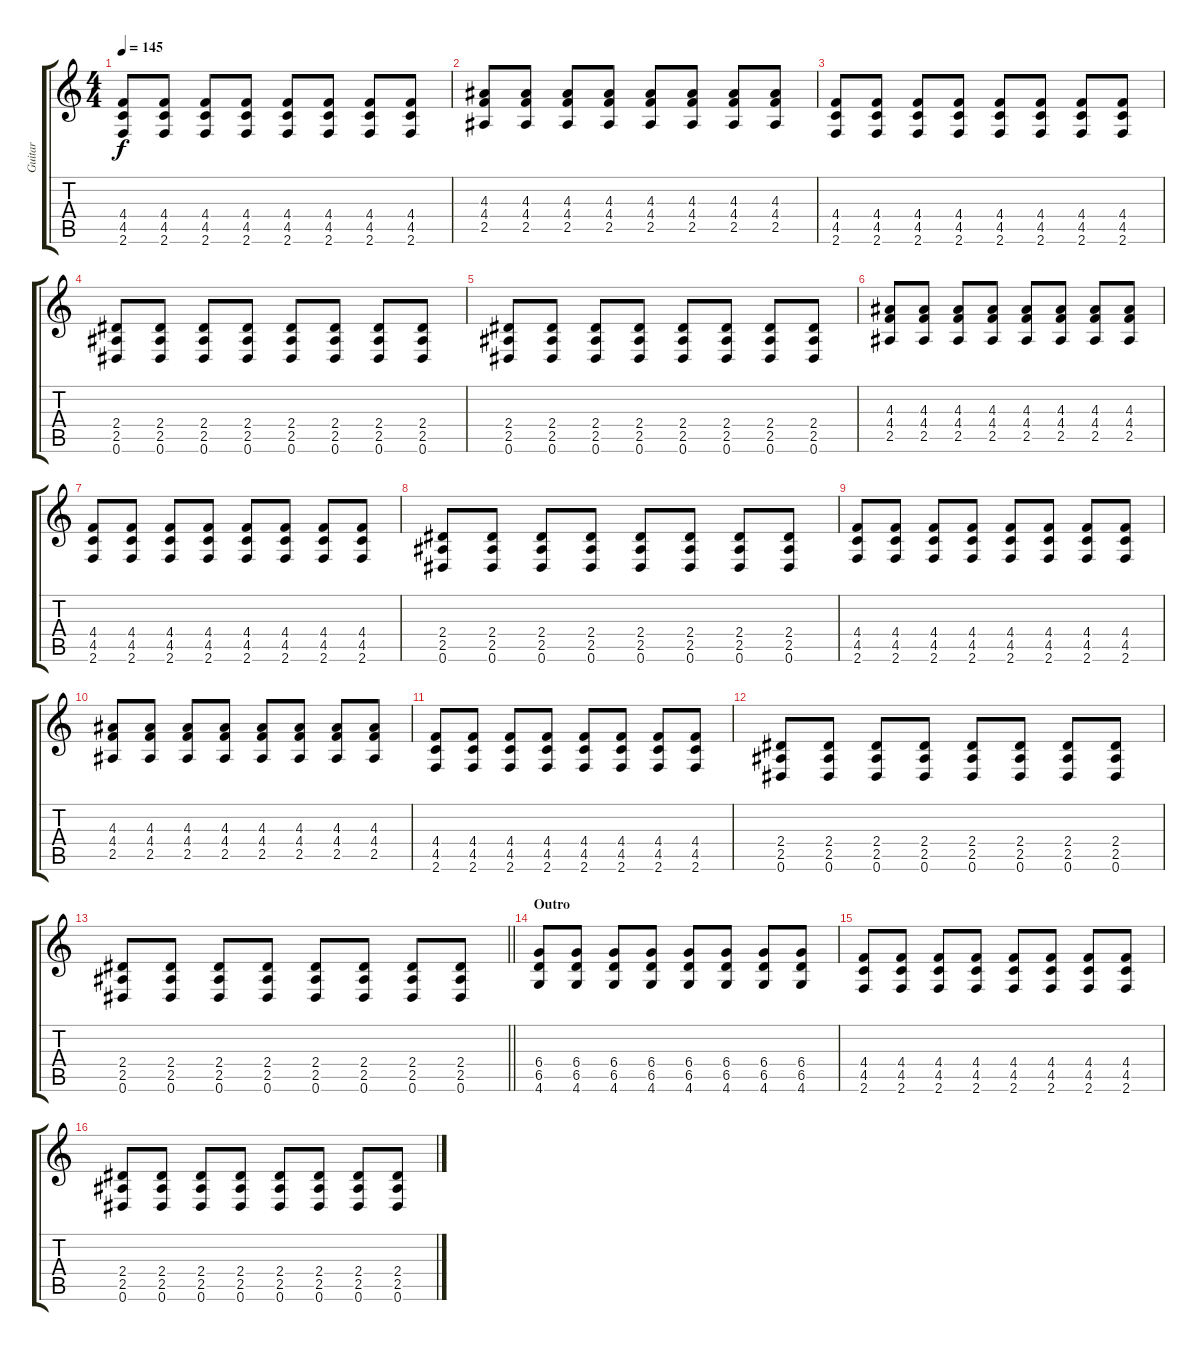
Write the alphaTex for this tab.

\track ("Guitar" "Guitar") {instrument distortionguitar}
\staff {score tabs}
\tuning (Eb4 Bb3 Gb3 Db3 Ab2 Eb2) {hide}
\ts (4 4)
\tempo 145
\clef g2
\ks c
(4.4 4.5 2.6).8{dy f} (4.4 4.5 2.6).8 (4.4 4.5 2.6).8 (4.4 4.5 2.6).8 (4.4 4.5 2.6).8 (4.4 4.5 2.6).8 (4.4 4.5 2.6).8 (4.4 4.5 2.6).8 |
(4.3 4.4 2.5).8 (4.3 4.4 2.5).8 (4.3 4.4 2.5).8 (4.3 4.4 2.5).8 (4.3 4.4 2.5).8 (4.3 4.4 2.5).8 (4.3 4.4 2.5).8 (4.3 4.4 2.5).8 |
(4.4 4.5 2.6).8 (4.4 4.5 2.6).8 (4.4 4.5 2.6).8 (4.4 4.5 2.6).8 (4.4 4.5 2.6).8 (4.4 4.5 2.6).8 (4.4 4.5 2.6).8 (4.4 4.5 2.6).8 |
(2.4 2.5 0.6).8 (2.4 2.5 0.6).8 (2.4 2.5 0.6).8 (2.4 2.5 0.6).8 (2.4 2.5 0.6).8 (2.4 2.5 0.6).8 (2.4 2.5 0.6).8 (2.4 2.5 0.6).8 |
(2.4 2.5 0.6).8 (2.4 2.5 0.6).8 (2.4 2.5 0.6).8 (2.4 2.5 0.6).8 (2.4 2.5 0.6).8 (2.4 2.5 0.6).8 (2.4 2.5 0.6).8 (2.4 2.5 0.6).8 |
(4.3 4.4 2.5).8 (4.3 4.4 2.5).8 (4.3 4.4 2.5).8 (4.3 4.4 2.5).8 (4.3 4.4 2.5).8 (4.3 4.4 2.5).8 (4.3 4.4 2.5).8 (4.3 4.4 2.5).8 |
(4.4 4.5 2.6).8 (4.4 4.5 2.6).8 (4.4 4.5 2.6).8 (4.4 4.5 2.6).8 (4.4 4.5 2.6).8 (4.4 4.5 2.6).8 (4.4 4.5 2.6).8 (4.4 4.5 2.6).8 |
(2.4 2.5 0.6).8 (2.4 2.5 0.6).8 (2.4 2.5 0.6).8 (2.4 2.5 0.6).8 (2.4 2.5 0.6).8 (2.4 2.5 0.6).8 (2.4 2.5 0.6).8 (2.4 2.5 0.6).8 |
(4.4 4.5 2.6).8 (4.4 4.5 2.6).8 (4.4 4.5 2.6).8 (4.4 4.5 2.6).8 (4.4 4.5 2.6).8 (4.4 4.5 2.6).8 (4.4 4.5 2.6).8 (4.4 4.5 2.6).8 |
(4.3 4.4 2.5).8 (4.3 4.4 2.5).8 (4.3 4.4 2.5).8 (4.3 4.4 2.5).8 (4.3 4.4 2.5).8 (4.3 4.4 2.5).8 (4.3 4.4 2.5).8 (4.3 4.4 2.5).8 |
(4.4 4.5 2.6).8 (4.4 4.5 2.6).8 (4.4 4.5 2.6).8 (4.4 4.5 2.6).8 (4.4 4.5 2.6).8 (4.4 4.5 2.6).8 (4.4 4.5 2.6).8 (4.4 4.5 2.6).8 |
(2.4 2.5 0.6).8 (2.4 2.5 0.6).8 (2.4 2.5 0.6).8 (2.4 2.5 0.6).8 (2.4 2.5 0.6).8 (2.4 2.5 0.6).8 (2.4 2.5 0.6).8 (2.4 2.5 0.6).8 |
\barLineRight lightlight
(2.4 2.5 0.6).8 (2.4 2.5 0.6).8 (2.4 2.5 0.6).8 (2.4 2.5 0.6).8 (2.4 2.5 0.6).8 (2.4 2.5 0.6).8 (2.4 2.5 0.6).8 (2.4 2.5 0.6).8 |
\section ("" "Outro")
(6.4 6.5 4.6).8 (6.4 6.5 4.6).8 (6.4 6.5 4.6).8 (6.4 6.5 4.6).8 (6.4 6.5 4.6).8 (6.4 6.5 4.6).8 (6.4 6.5 4.6).8 (6.4 6.5 4.6).8 |
(4.4 4.5 2.6).8 (4.4 4.5 2.6).8 (4.4 4.5 2.6).8 (4.4 4.5 2.6).8 (4.4 4.5 2.6).8 (4.4 4.5 2.6).8 (4.4 4.5 2.6).8 (4.4 4.5 2.6).8 |
(2.4 2.5 0.6).8 (2.4 2.5 0.6).8 (2.4 2.5 0.6).8 (2.4 2.5 0.6).8 (2.4 2.5 0.6).8 (2.4 2.5 0.6).8 (2.4 2.5 0.6).8 (2.4 2.5 0.6).8
